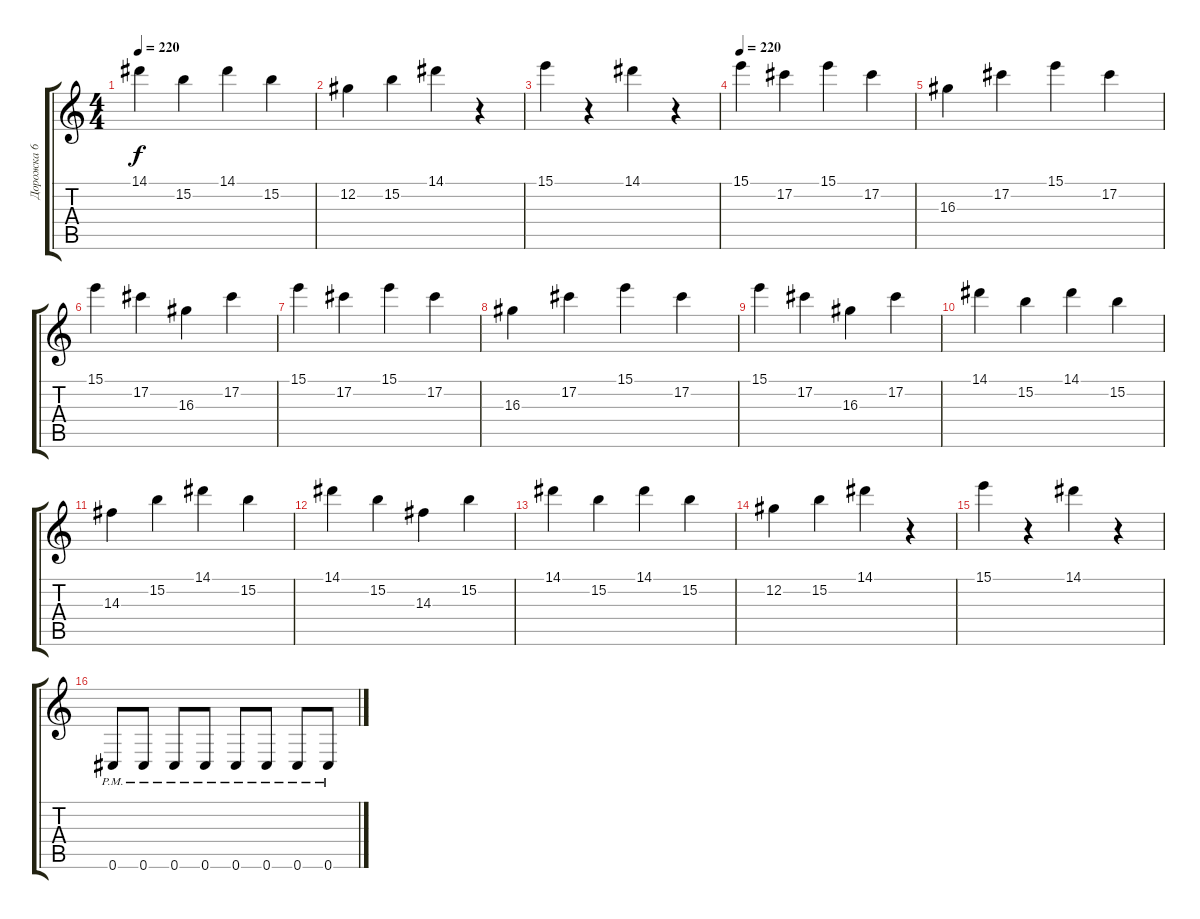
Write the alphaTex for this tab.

\track ("Дорожка 6" "Дорожка 6") {instrument distortionguitar}
\staff {score tabs}
\tuning (Db4 Ab3 E3 B2 Gb2 Db2) {hide}
\ts (4 4)
\tempo 220
\clef g2
\ks c
14.1.4{dy f} 15.2.4 14.1.4 15.2.4 |
12.2.4 15.2.4 14.1.4 r.4 |
15.1.4 r.4 14.1.4 r.4 |
\tempo 220
15.1.4 17.2.4 15.1.4 17.2.4 |
16.3.4 17.2.4 15.1.4 17.2.4 |
15.1.4 17.2.4 16.3.4 17.2.4 |
15.1.4 17.2.4 15.1.4 17.2.4 |
16.3.4 17.2.4 15.1.4 17.2.4 |
15.1.4 17.2.4 16.3.4 17.2.4 |
14.1.4 15.2.4 14.1.4 15.2.4 |
14.3.4 15.2.4 14.1.4 15.2.4 |
14.1.4 15.2.4 14.3.4 15.2.4 |
14.1.4 15.2.4 14.1.4 15.2.4 |
12.2.4 15.2.4 14.1.4 r.4 |
15.1.4 r.4 14.1.4 r.4 |
0.6{pm}.8{instrument distortionguitar} 0.6{pm}.8 0.6{pm}.8 0.6{pm}.8 0.6{pm}.8 0.6{pm}.8 0.6{pm}.8 0.6{pm}.8
